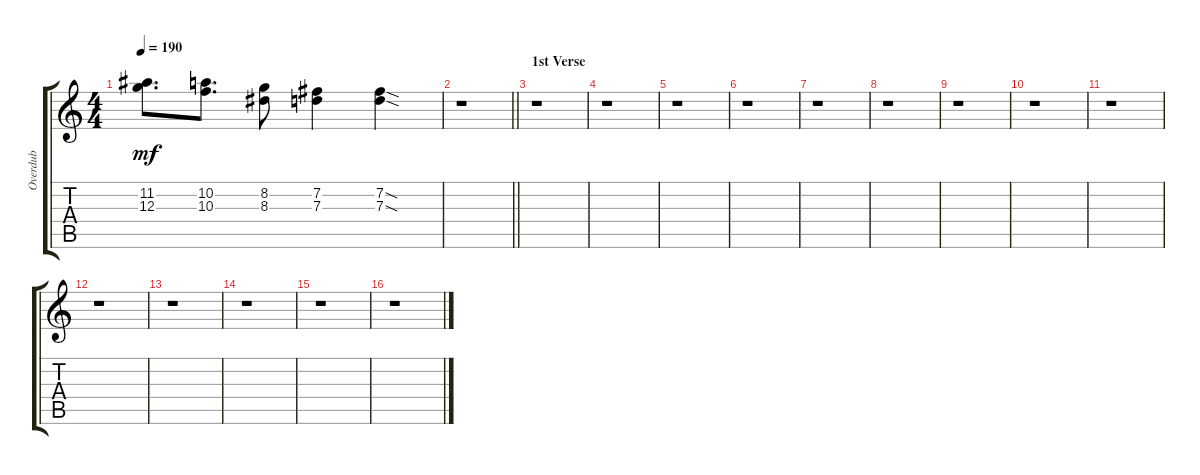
\track ("Overdub" "Overdub") {instrument distortionguitar}
\staff {score tabs}
\tuning (E4 B3 G3 D3 A2 D2) {hide}
\ts (4 4)
\tempo 190
\clef g2
\ks c
(11.2 12.3).8{d dy mf} (10.2 10.3).8{d} (8.2 8.3).8 (7.2 7.3).4 (7.2{sod} 7.3{sod}).4 |
\barLineRight lightlight
r.1 |
\section ("" "1st Verse")
r.1 |
r.1 |
r.1 |
r.1 |
r.1 |
r.1 |
r.1 |
r.1 |
r.1 |
r.1 |
r.1 |
r.1 |
r.1 |
r.1
